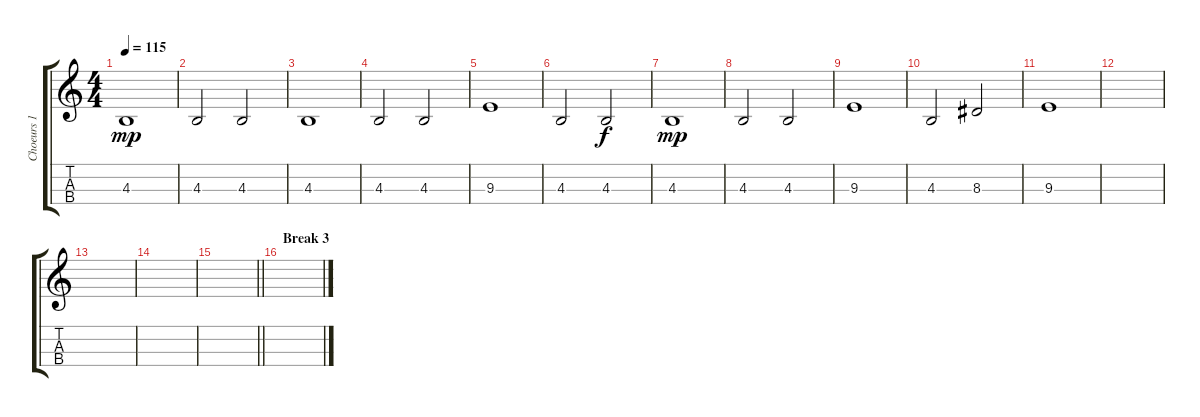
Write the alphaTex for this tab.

\track ("Choeurs 1" "Choeurs 1") {instrument lead3calliope}
\staff {score tabs}
\tuning (E4 B3 G3 D3) {hide}
\ts (4 4)
\tempo 115
\clef g2
\ks c
4.3.1{dy mp} |
4.3.2 4.3.2 |
4.3.1 |
4.3.2 4.3.2 |
9.3.1 |
4.3.2 4.3.2{dy f} |
4.3.1{dy mp} |
4.3.2 4.3.2 |
9.3.1 |
4.3.2 8.3.2 |
9.3.1 |
|
|
|
\barLineRight lightlight
|
\section ("" "Break 3")
